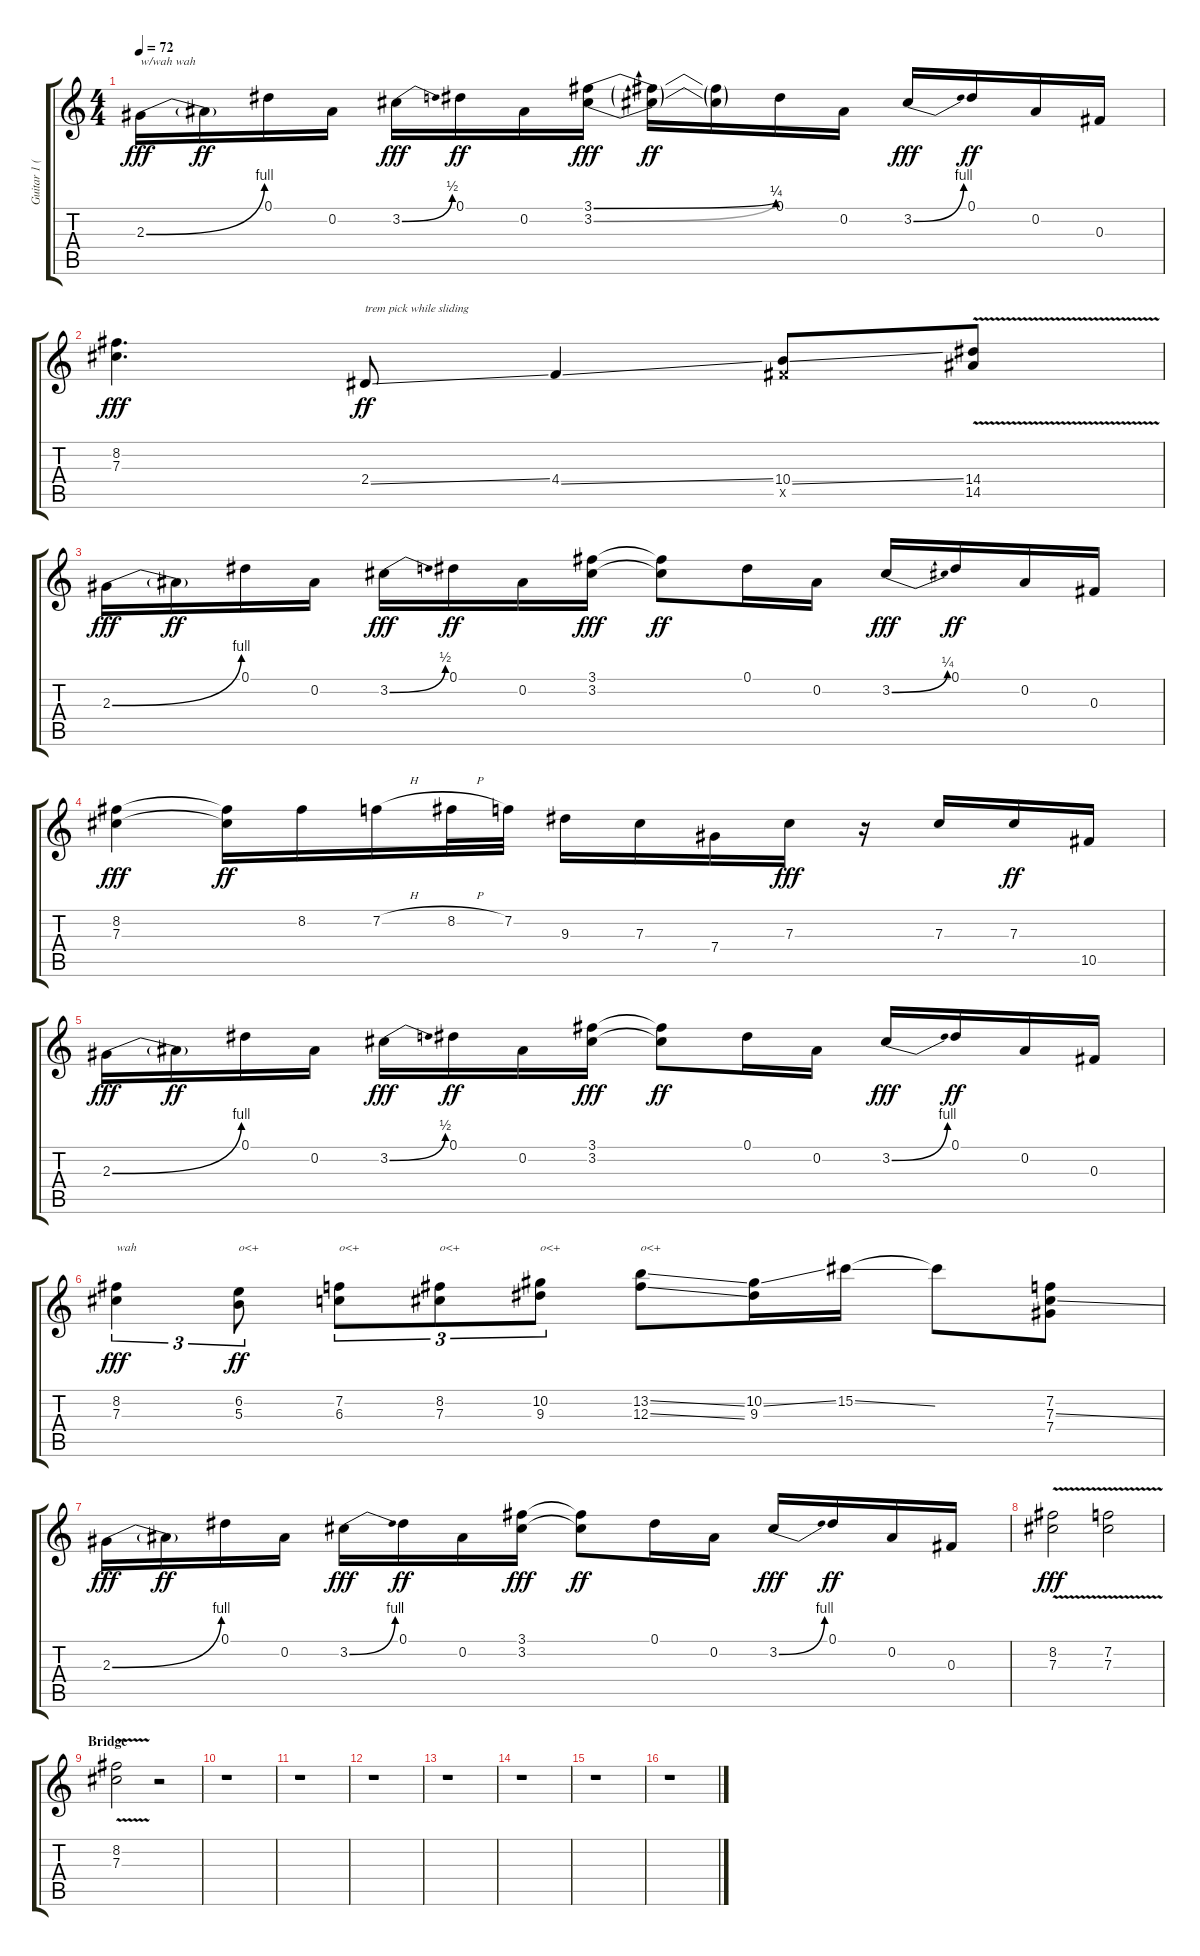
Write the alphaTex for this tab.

\track ("Guitar 1 (Slash)" "Guitar 1 (") {instrument overdrivenguitar}
\staff {score tabs}
\tuning (Eb4 Bb3 Gb3 Db3 Ab2 Eb2) {hide}
\ts (4 4)
\tempo 72
\clef g2
\ks c
2.3{be (bend 0 0 60 4)}.16{txt "w/wah wah" dy fff} 2.3{t}.16{dy ff} 0.1.16 0.2.16 3.2{be (bend 0 0 60 2)}.16{dy fff} 0.1.16{dy ff} 0.2.16 (3.1{be (bend 0 0 60 1)} 3.2{be (bend 0 0 60 1)}).16{dy fff} (3.1{t} 3.2{t}).16{dy ff} (3.1{t} 3.2{t}).16 0.1.16 0.2.16 3.2{be (bend 0 0 60 4)}.16{dy fff} 0.1.16{dy ff} 0.2.16 0.3.16 |
(8.2 7.3).4{d dy fff} 2.4{ss}.8{txt "trem pick while sliding" dy ff} 4.4{ss}.4 (10.4{ss} 10.5{x}).8 (14.4{v} 14.5{v}).8 |
2.3{be (bend 0 0 60 4)}.16{dy fff} 2.3{t}.16{dy ff} 0.1.16 0.2.16 3.2{be (bend 0 0 60 2)}.16{dy fff} 0.1.16{dy ff} 0.2.16 (3.1 3.2).16{dy fff} (3.1{t} 3.2{t}).8{dy ff} 0.1.16 0.2.16 3.2{be (bend 0 0 60 1)}.16{dy fff} 0.1.16{dy ff} 0.2.16 0.3.16 |
(8.2 7.3).4{dy fff} (8.2{t} 7.3{t}).16{dy ff} 8.2.16 7.2{h}.16 8.2{h}.32 7.2.32 9.3.16 7.3.16 7.4.16 7.3.16{dy fff} r.16 7.3.16 7.3.16{dy ff} 10.5.16 |
2.3{be (bend 0 0 60 4)}.16{dy fff} 2.3{t}.16{dy ff} 0.1.16 0.2.16 3.2{be (bend 0 0 60 2)}.16{dy fff} 0.1.16{dy ff} 0.2.16 (3.1 3.2).16{dy fff} (3.1{t} 3.2{t}).8{dy ff} 0.1.16 0.2.16 3.2{be (bend 0 0 60 4)}.16{dy fff} 0.1.16{dy ff} 0.2.16 0.3.16 |
(8.2 7.3).4{tu (3 2) txt "wah" dy fff} (6.2 5.3).8{tu (3 2) txt "o<+" dy ff} (7.2 6.3).8{tu (3 2) txt "o<+"} (8.2 7.3).8{tu (3 2) txt "o<+"} (10.2 9.3).8{tu (3 2) txt "o<+"} (13.2{ss} 12.3{ss}).8{txt "o<+"} (10.2{ss} 9.3).16 15.2{ss}.16 15.2{t}.8 (7.2 7.3{ss} 7.4).8 |
2.3{be (bend 0 0 60 4)}.16{dy fff} 2.3{t}.16{dy ff} 0.1.16 0.2.16 3.2{be (bend 0 0 60 4)}.16{dy fff} 0.1.16{dy ff} 0.2.16 (3.1 3.2).16{dy fff} (3.1{t} 3.2{t}).8{dy ff} 0.1.16 0.2.16 3.2{be (bend 0 0 60 4)}.16{dy fff} 0.1.16{dy ff} 0.2.16 0.3.16 |
(8.2{v} 7.3{v}).2{dy fff} (7.2{v} 7.3{v}).2 |
\section ("" "Bridge")
(8.2{v} 7.3{v}).2{volume 0} r.2 |
r.1 |
r.1 |
r.1 |
r.1 |
r.1 |
r.1 |
r.1
